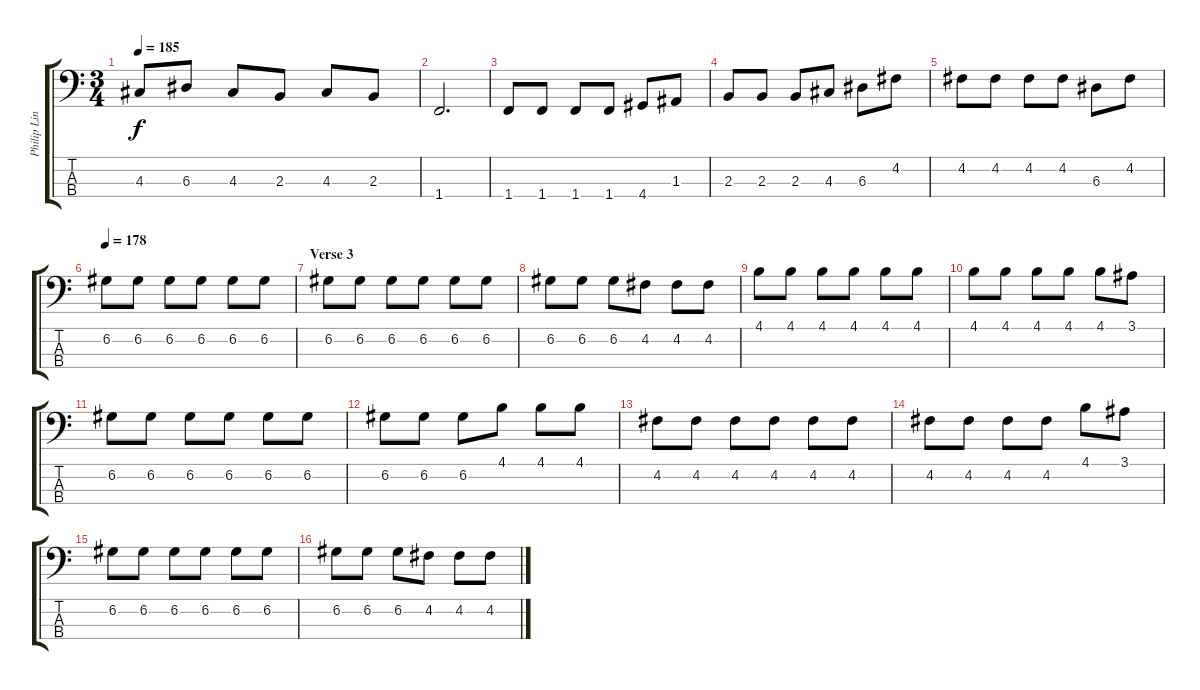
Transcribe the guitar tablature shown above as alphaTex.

\track ("Philip Linnot" "Philip Lin") {instrument electricbasspick}
\staff {score tabs}
\tuning (G2 D2 A1 E1) {hide}
\ts (3 4)
\tempo 185
\clef f4
\ks c
4.3.8{dy f} 6.3.8 4.3.8 2.3.8 4.3.8 2.3.8 |
1.4.2{d} |
1.4.8 1.4.8 1.4.8 1.4.8 4.4.8 1.3.8 |
2.3.8 2.3.8 2.3.8 4.3.8 6.3.8 4.2.8 |
4.2.8 4.2.8 4.2.8 4.2.8 6.3.8 4.2.8 |
\tempo 178
6.2.8 6.2.8 6.2.8 6.2.8 6.2.8 6.2.8 |
\section ("" "Verse 3")
6.2.8 6.2.8 6.2.8 6.2.8 6.2.8 6.2.8 |
6.2.8 6.2.8 6.2.8 4.2.8 4.2.8 4.2.8 |
4.1.8 4.1.8 4.1.8 4.1.8 4.1.8 4.1.8 |
4.1.8 4.1.8 4.1.8 4.1.8 4.1.8 3.1.8 |
6.2.8 6.2.8 6.2.8 6.2.8 6.2.8 6.2.8 |
6.2.8 6.2.8 6.2.8 4.1.8 4.1.8 4.1.8 |
4.2.8 4.2.8 4.2.8 4.2.8 4.2.8 4.2.8 |
4.2.8 4.2.8 4.2.8 4.2.8 4.1.8 3.1.8 |
6.2.8 6.2.8 6.2.8 6.2.8 6.2.8 6.2.8 |
6.2.8 6.2.8 6.2.8 4.2.8 4.2.8 4.2.8
